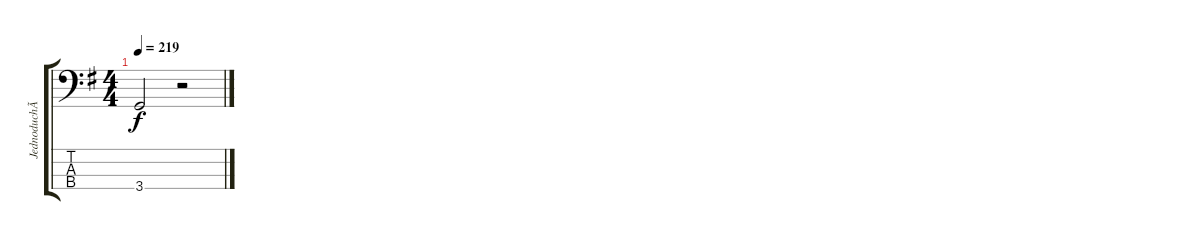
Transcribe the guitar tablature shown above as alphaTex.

\track ("JednoduchÃ© solo" "JednoduchÃ") {instrument acousticbass}
\staff {score tabs}
\tuning (G2 D2 A1 E1) {hide}
\ts (4 4)
\tempo 219
\clef f4
\ks g
3.4.2{dy f} r.2
